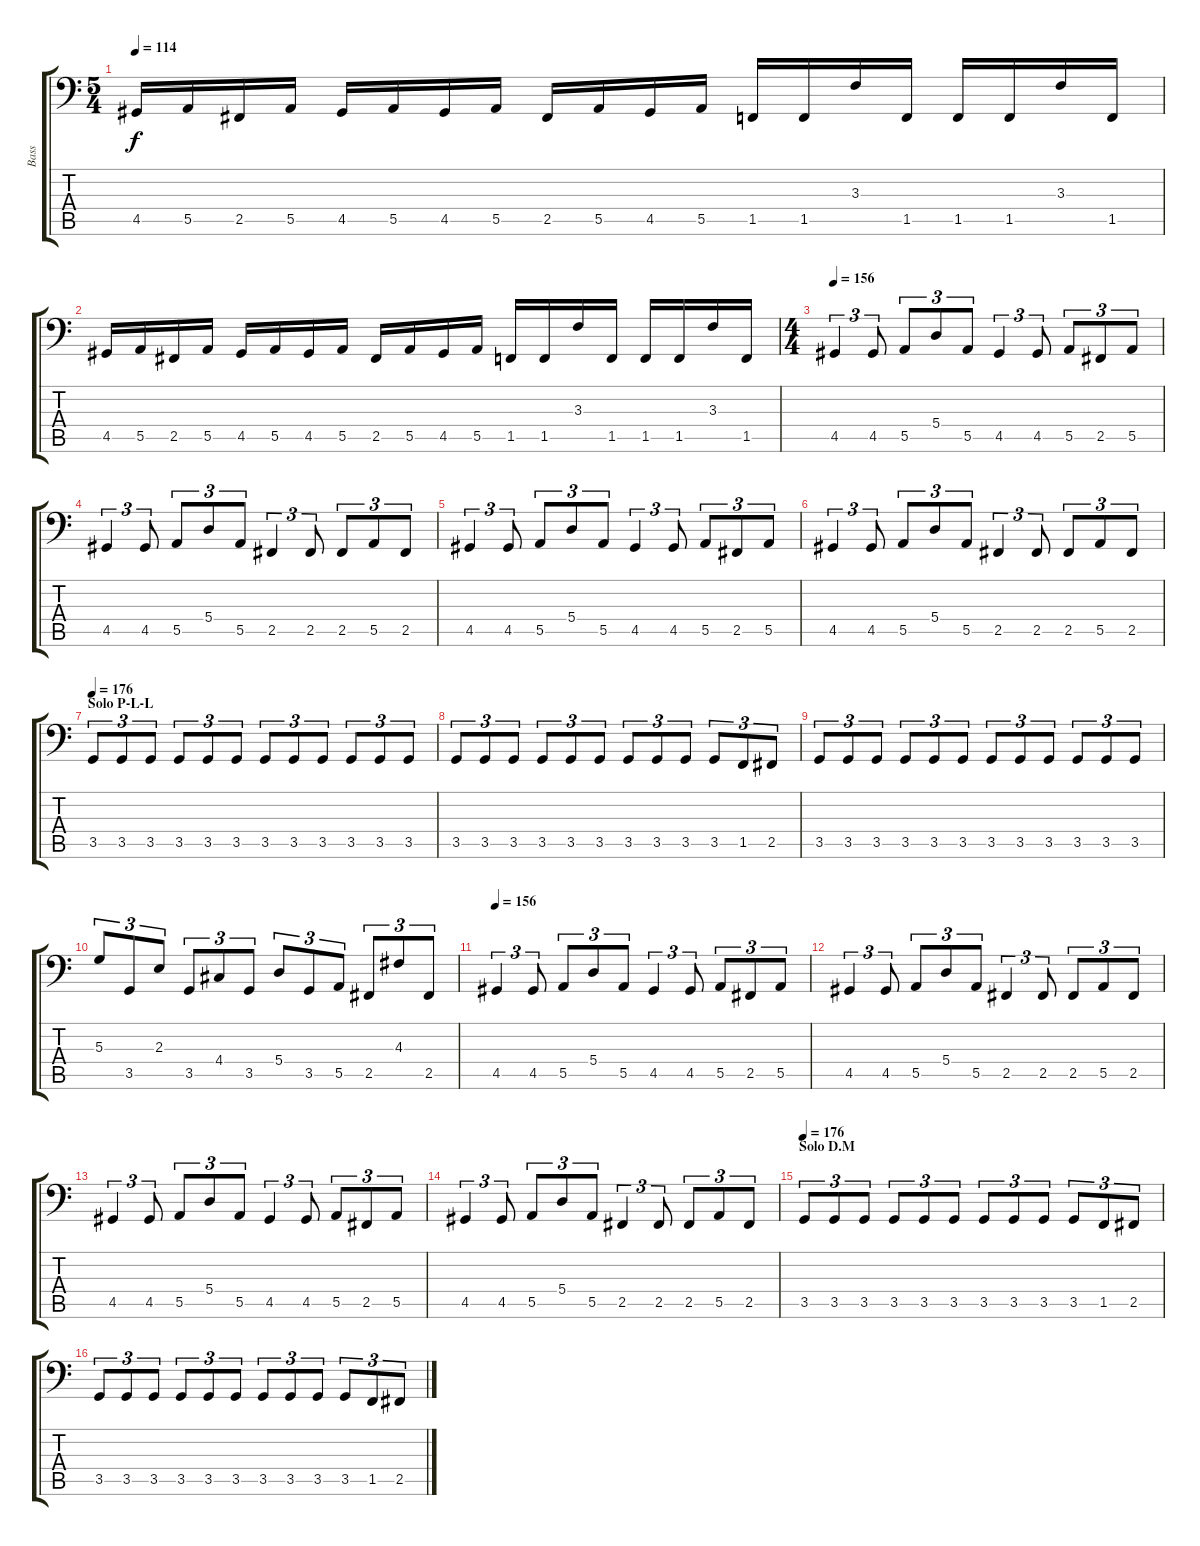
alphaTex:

\track ("Bass" "Bass") {instrument electricbassfinger}
\staff {score tabs}
\tuning (C3 G2 D2 A1 E1 B0) {hide}
\ts (5 4)
\tempo 114
\clef f4
\ks c
4.5.16{dy f} 5.5.16 2.5.16 5.5.16 4.5.16 5.5.16 4.5.16 5.5.16 2.5.16 5.5.16 4.5.16 5.5.16 1.5.16 1.5.16 3.3.16 1.5.16 1.5.16 1.5.16 3.3.16 1.5.16 |
4.5.16 5.5.16 2.5.16 5.5.16 4.5.16 5.5.16 4.5.16 5.5.16 2.5.16 5.5.16 4.5.16 5.5.16 1.5.16 1.5.16 3.3.16 1.5.16 1.5.16 1.5.16 3.3.16 1.5.16 |
\ts (4 4)
\tempo 156
4.5.4{tu (3 2)} 4.5.8{tu (3 2)} 5.5.8{tu (3 2)} 5.4.8{tu (3 2)} 5.5.8{tu (3 2)} 4.5.4{tu (3 2)} 4.5.8{tu (3 2)} 5.5.8{tu (3 2)} 2.5.8{tu (3 2)} 5.5.8{tu (3 2)} |
4.5.4{tu (3 2)} 4.5.8{tu (3 2)} 5.5.8{tu (3 2)} 5.4.8{tu (3 2)} 5.5.8{tu (3 2)} 2.5.4{tu (3 2)} 2.5.8{tu (3 2)} 2.5.8{tu (3 2)} 5.5.8{tu (3 2)} 2.5.8{tu (3 2)} |
4.5.4{tu (3 2)} 4.5.8{tu (3 2)} 5.5.8{tu (3 2)} 5.4.8{tu (3 2)} 5.5.8{tu (3 2)} 4.5.4{tu (3 2)} 4.5.8{tu (3 2)} 5.5.8{tu (3 2)} 2.5.8{tu (3 2)} 5.5.8{tu (3 2)} |
4.5.4{tu (3 2)} 4.5.8{tu (3 2)} 5.5.8{tu (3 2)} 5.4.8{tu (3 2)} 5.5.8{tu (3 2)} 2.5.4{tu (3 2)} 2.5.8{tu (3 2)} 2.5.8{tu (3 2)} 5.5.8{tu (3 2)} 2.5.8{tu (3 2)} |
\section ("" "Solo P-L-L")
\tempo 176
3.5.8{tu (3 2)} 3.5.8{tu (3 2)} 3.5.8{tu (3 2)} 3.5.8{tu (3 2)} 3.5.8{tu (3 2)} 3.5.8{tu (3 2)} 3.5.8{tu (3 2)} 3.5.8{tu (3 2)} 3.5.8{tu (3 2)} 3.5.8{tu (3 2)} 3.5.8{tu (3 2)} 3.5.8{tu (3 2)} |
3.5.8{tu (3 2)} 3.5.8{tu (3 2)} 3.5.8{tu (3 2)} 3.5.8{tu (3 2)} 3.5.8{tu (3 2)} 3.5.8{tu (3 2)} 3.5.8{tu (3 2)} 3.5.8{tu (3 2)} 3.5.8{tu (3 2)} 3.5.8{tu (3 2)} 1.5.8{tu (3 2)} 2.5.8{tu (3 2)} |
3.5.8{tu (3 2)} 3.5.8{tu (3 2)} 3.5.8{tu (3 2)} 3.5.8{tu (3 2)} 3.5.8{tu (3 2)} 3.5.8{tu (3 2)} 3.5.8{tu (3 2)} 3.5.8{tu (3 2)} 3.5.8{tu (3 2)} 3.5.8{tu (3 2)} 3.5.8{tu (3 2)} 3.5.8{tu (3 2)} |
5.3.8{tu (3 2)} 3.5.8{tu (3 2)} 2.3.8{tu (3 2)} 3.5.8{tu (3 2)} 4.4.8{tu (3 2)} 3.5.8{tu (3 2)} 5.4.8{tu (3 2)} 3.5.8{tu (3 2)} 5.5.8{tu (3 2)} 2.5.8{tu (3 2)} 4.3.8{tu (3 2)} 2.5.8{tu (3 2)} |
\tempo 156
4.5.4{tu (3 2)} 4.5.8{tu (3 2)} 5.5.8{tu (3 2)} 5.4.8{tu (3 2)} 5.5.8{tu (3 2)} 4.5.4{tu (3 2)} 4.5.8{tu (3 2)} 5.5.8{tu (3 2)} 2.5.8{tu (3 2)} 5.5.8{tu (3 2)} |
4.5.4{tu (3 2)} 4.5.8{tu (3 2)} 5.5.8{tu (3 2)} 5.4.8{tu (3 2)} 5.5.8{tu (3 2)} 2.5.4{tu (3 2)} 2.5.8{tu (3 2)} 2.5.8{tu (3 2)} 5.5.8{tu (3 2)} 2.5.8{tu (3 2)} |
4.5.4{tu (3 2)} 4.5.8{tu (3 2)} 5.5.8{tu (3 2)} 5.4.8{tu (3 2)} 5.5.8{tu (3 2)} 4.5.4{tu (3 2)} 4.5.8{tu (3 2)} 5.5.8{tu (3 2)} 2.5.8{tu (3 2)} 5.5.8{tu (3 2)} |
4.5.4{tu (3 2)} 4.5.8{tu (3 2)} 5.5.8{tu (3 2)} 5.4.8{tu (3 2)} 5.5.8{tu (3 2)} 2.5.4{tu (3 2)} 2.5.8{tu (3 2)} 2.5.8{tu (3 2)} 5.5.8{tu (3 2)} 2.5.8{tu (3 2)} |
\section ("" "Solo D.M")
\tempo 176
3.5.8{tu (3 2)} 3.5.8{tu (3 2)} 3.5.8{tu (3 2)} 3.5.8{tu (3 2)} 3.5.8{tu (3 2)} 3.5.8{tu (3 2)} 3.5.8{tu (3 2)} 3.5.8{tu (3 2)} 3.5.8{tu (3 2)} 3.5.8{tu (3 2)} 1.5.8{tu (3 2)} 2.5.8{tu (3 2)} |
3.5.8{tu (3 2)} 3.5.8{tu (3 2)} 3.5.8{tu (3 2)} 3.5.8{tu (3 2)} 3.5.8{tu (3 2)} 3.5.8{tu (3 2)} 3.5.8{tu (3 2)} 3.5.8{tu (3 2)} 3.5.8{tu (3 2)} 3.5.8{tu (3 2)} 1.5.8{tu (3 2)} 2.5.8{tu (3 2)}
